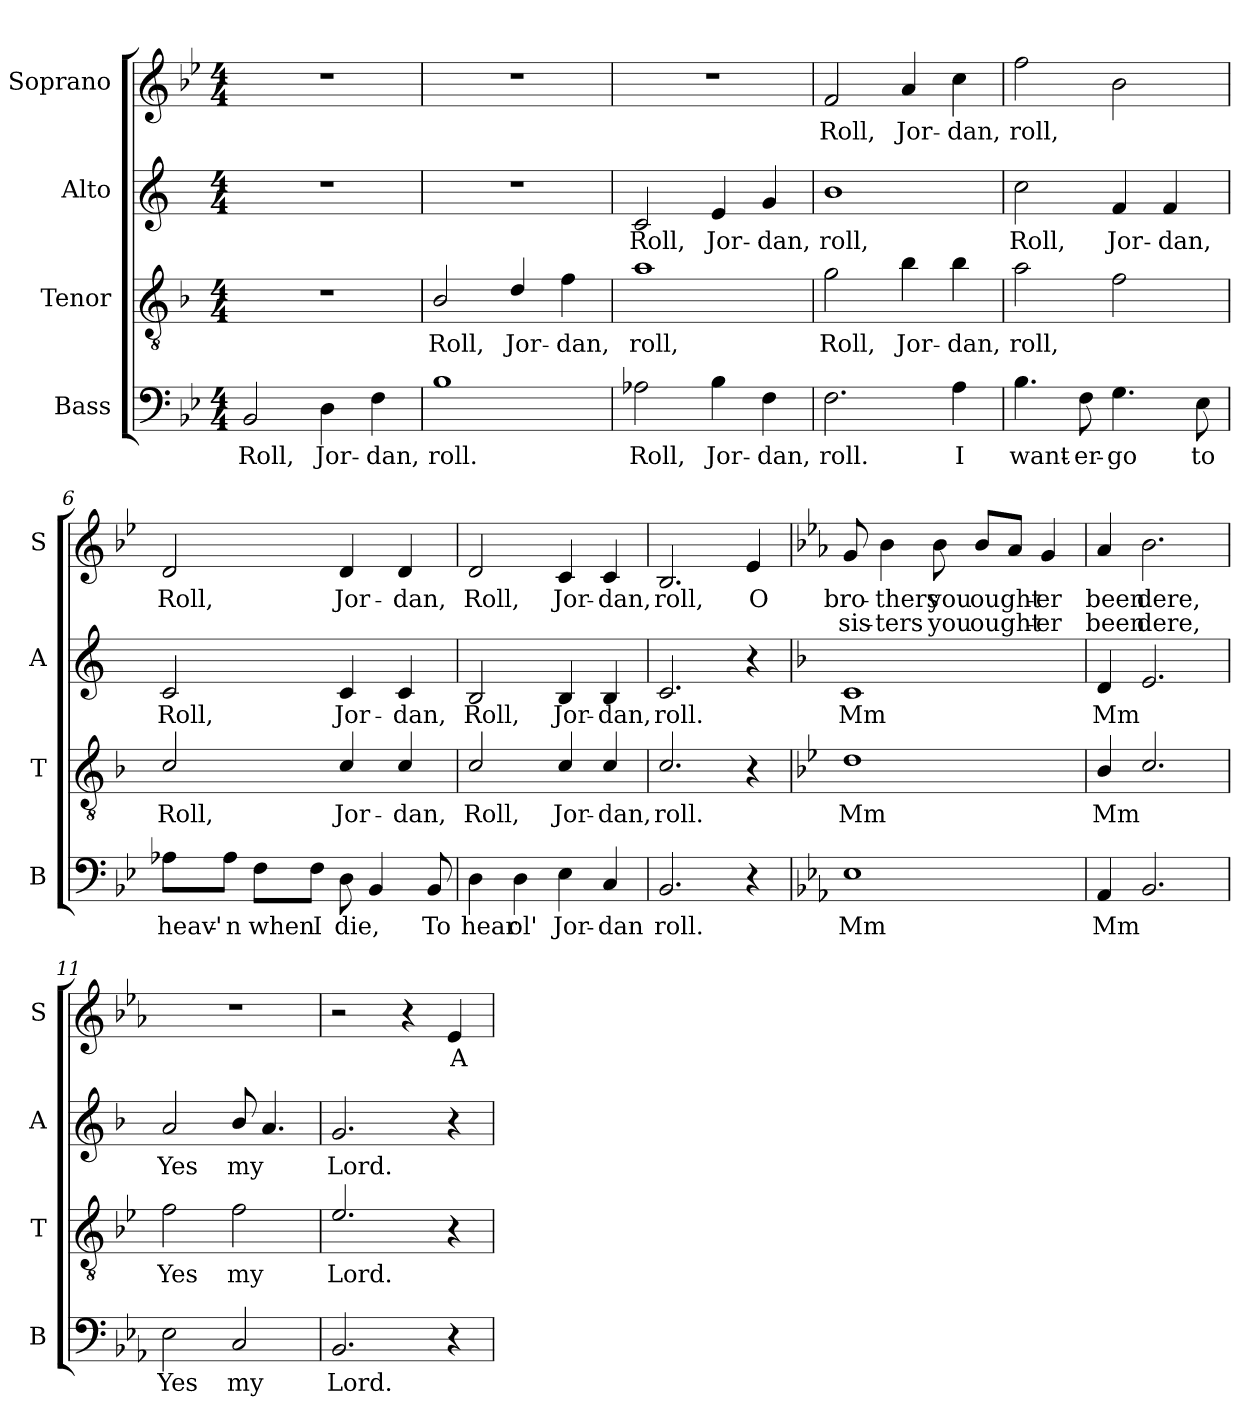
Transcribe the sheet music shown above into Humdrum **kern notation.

**kern	**text	**kern	**text	**kern	**text	**kern	**text	**text
*part4	*part4	*part3	*part3	*part2	*part2	*part1	*part1	*part1
*staff4	*staff4	*staff3	*staff3	*staff2	*staff2	*staff1	*staff1	*staff1
*I"Bass	*	*I"Tenor	*	*I"Alto	*	*I"Soprano	*	*
*I'B	*	*I'T	*	*I'A	*	*I'S	*	*
*clefF4	*	*clefGv2	*	*clefG2	*	*clefG2	*	*
*	*	*ITrd4c7	*	*ITrd1c2	*	*	*	*
*k[b-e-]	*	*k[b-e-]	*	*k[b-e-]	*	*k[b-e-]	*	*
*B-:	*	*B-:	*	*B-:	*	*B-:	*	*
*M4/4	*	*M4/4	*	*M4/4	*	*M4/4	*	*
=1	=1	=1	=1	=1	=1	=1	=1	=1
!	!LO:LY:b	!	!	!	!	!	!	!
2BB-/	Roll,	1r	.	1r	.	1r	.	.
!	!LO:LY:b	!	!	!	!	!	!	!
4D\	Jor-	.	.	.	.	.	.	.
!	!LO:LY:b	!	!	!	!	!	!	!
4F\	-dan,	.	.	.	.	.	.	.
=2	=2	=2	=2	=2	=2	=2	=2	=2
!	!LO:LY:b	!	!LO:LY:b	!	!	!	!	!
1B-	roll.	2E-/	Roll,	1r	.	1r	.	.
!	!	!	!LO:LY:b	!	!	!	!	!
.	.	4G/	Jor-	.	.	.	.	.
!	!	!	!LO:LY:b	!	!	!	!	!
.	.	4B-\	-dan,	.	.	.	.	.
=3	=3	=3	=3	=3	=3	=3	=3	=3
!	!LO:LY:b	!	!LO:LY:b	!	!LO:LY:b	!	!	!
2A-X\	Roll,	1d	roll,	2B-/	Roll,	1r	.	.
!	!LO:LY:b	!	!	!	!LO:LY:b	!	!	!
4B-\	Jor-	.	.	4d/	Jor-	.	.	.
!	!LO:LY:b	!	!	!	!LO:LY:b	!	!	!
4F\	-dan,	.	.	4f/	-dan,	.	.	.
=4	=4	=4	=4	=4	=4	=4	=4	=4
!	!LO:LY:b	!	!LO:LY:b	!	!LO:LY:b	!	!LO:LY:b	!
2.F\	roll.	2c\	Roll,	1a	roll,	2f/	Roll,	.
!	!	!	!LO:LY:b	!	!	!	!LO:LY:b	!
.	.	4e-\	Jor-	.	.	4a/	Jor-	.
!	!LO:LY:b	!	!LO:LY:b	!	!	!	!LO:LY:b	!
4A\	I	4e-\	-dan,	.	.	4cc\	-dan,	.
=5	=5	=5	=5	=5	=5	=5	=5	=5
!	!LO:LY:b	!	!LO:LY:b	!	!LO:LY:b	!	!LO:LY:b	!
4.B-\	want-	2d\	roll,	2b-\	Roll,	2ff\	roll,	.
!	!LO:LY:b	!	!	!	!	!	!	!
8F\	-er-	.	.	.	.	.	.	.
!	!LO:LY:b	!	!	!	!LO:LY:b	!	!	!
4.G\	-go	2B-\	.	4e-/	Jor-	2b-\	.	.
!	!	!	!	!	!LO:LY:b	!	!	!
.	.	.	.	4e-/	-dan,	.	.	.
!	!LO:LY:b	!	!	!	!	!	!	!
8E-\	to	.	.	.	.	.	.	.
!!LO:LB:g=z
=6	=6	=6	=6	=6	=6	=6	=6	=6
!	!LO:LY:b	!	!LO:LY:b	!	!LO:LY:b	!	!LO:LY:b	!
8A-X\L	heav'-	2F/	Roll,	2B-/	Roll,	2d/	Roll,	.
!	!LO:LY:b	!	!	!	!	!	!	!
8A-\J	-n	.	.	.	.	.	.	.
!	!LO:LY:b	!	!	!	!	!	!	!
8F\L	when	.	.	.	.	.	.	.
!	!LO:LY:b	!	!	!	!	!	!	!
8F\J	I	.	.	.	.	.	.	.
!	!LO:LY:b	!	!LO:LY:b	!	!LO:LY:b	!	!LO:LY:b	!
8D\	die,	4F/	Jor-	4B-/	Jor-	4d/	Jor-	.
4BB-/	.	.	.	.	.	.	.	.
!	!	!	!LO:LY:b	!	!LO:LY:b	!	!LO:LY:b	!
.	.	4F/	-dan,	4B-/	-dan,	4d/	-dan,	.
!	!LO:LY:b	!	!	!	!	!	!	!
8BB-/	To	.	.	.	.	.	.	.
=7	=7	=7	=7	=7	=7	=7	=7	=7
!	!LO:LY:b	!	!LO:LY:b	!	!LO:LY:b	!	!LO:LY:b	!
4D\	hear	2F/	Roll,	2A/	Roll,	2d/	Roll,	.
!	!LO:LY:b	!	!	!	!	!	!	!
4D\	ol'	.	.	.	.	.	.	.
!	!LO:LY:b	!	!LO:LY:b	!	!LO:LY:b	!	!LO:LY:b	!
4E-\	Jor-	4F/	Jor-	4A/	Jor-	4c/	Jor-	.
!	!LO:LY:b	!	!LO:LY:b	!	!LO:LY:b	!	!LO:LY:b	!
4C/	-dan	4F/	-dan,	4A/	-dan,	4c/	-dan,	.
=8	=8	=8	=8	=8	=8	=8	=8	=8
!	!LO:LY:b	!	!LO:LY:b	!	!LO:LY:b	!	!LO:LY:b	!
2.BB-/	roll.	2.F/	roll.	2.B-/	roll.	2.B-/	roll,	.
!	!	!	!	!	!	!	!LO:LY:b	!
4r	.	4r	.	4r	.	4e-/	O	.
!!LO:LB:g=z
=9	=9	=9	=9	=9	=9	=9	=9	=9
*k[b-e-a-]	*	*k[b-e-a-]	*	*k[b-e-a-]	*	*k[b-e-a-]	*	*
*E-:	*	*E-:	*	*E-:	*	*E-:	*	*
!	!LO:LY:b	!	!LO:LY:b	!	!LO:LY:b	!	!LO:LY:b	!LO:LY:b
1E-	Mm	1G	Mm	1B-	Mm	8g/	bro-	sis-
!	!	!	!	!	!	!	!LO:LY:b	!LO:LY:b
.	.	.	.	.	.	4b-\	-thers	-ters
!	!	!	!	!	!	!	!LO:LY:b	!LO:LY:b
.	.	.	.	.	.	8b-\	you	you
!	!	!	!	!	!	!	!LO:LY:b	!LO:LY:b
.	.	.	.	.	.	8b-/L	ought-	ought-
.	.	.	.	.	.	8a-/J	.	.
!	!	!	!	!	!	!	!LO:LY:b	!LO:LY:b
.	.	.	.	.	.	4g/	-er	-er
=10	=10	=10	=10	=10	=10	=10	=10	=10
!	!LO:LY:b	!	!LO:LY:b	!	!LO:LY:b	!	!LO:LY:b	!LO:LY:b
4AA-/	Mm	4E-/	Mm	4c/	Mm	4a-/	been	been
!	!	!	!	!	!	!	!LO:LY:b	!LO:LY:b
2.BB-/	.	2.F/	.	2.d/	.	2.b-\	dere,	dere,
=11	=11	=11	=11	=11	=11	=11	=11	=11
!	!LO:LY:b	!	!LO:LY:b	!	!LO:LY:b	!	!	!
2E-\	Yes	2B-\	Yes	2g/	Yes	1r	.	.
!	!LO:LY:b	!	!LO:LY:b	!	!LO:LY:b	!	!	!
2C/	my	2B-\	my	8a-/	my	.	.	.
.	.	.	.	4.g/	.	.	.	.
=12	=12	=12	=12	=12	=12	=12	=12	=12
!	!LO:LY:b	!	!LO:LY:b	!	!LO:LY:b	!	!	!
2.BB-/	Lord.	2.A-/	Lord.	2.f/	Lord.	2r	.	.
.	.	.	.	.	.	4r	.	.
!	!	!	!	!	!	!	!LO:LY:b	!
4r	.	4r	.	4r	.	4e-/	A	.
=	=	=	=	=	=	=	=	=
*-	*-	*-	*-	*-	*-	*-	*-	*-
